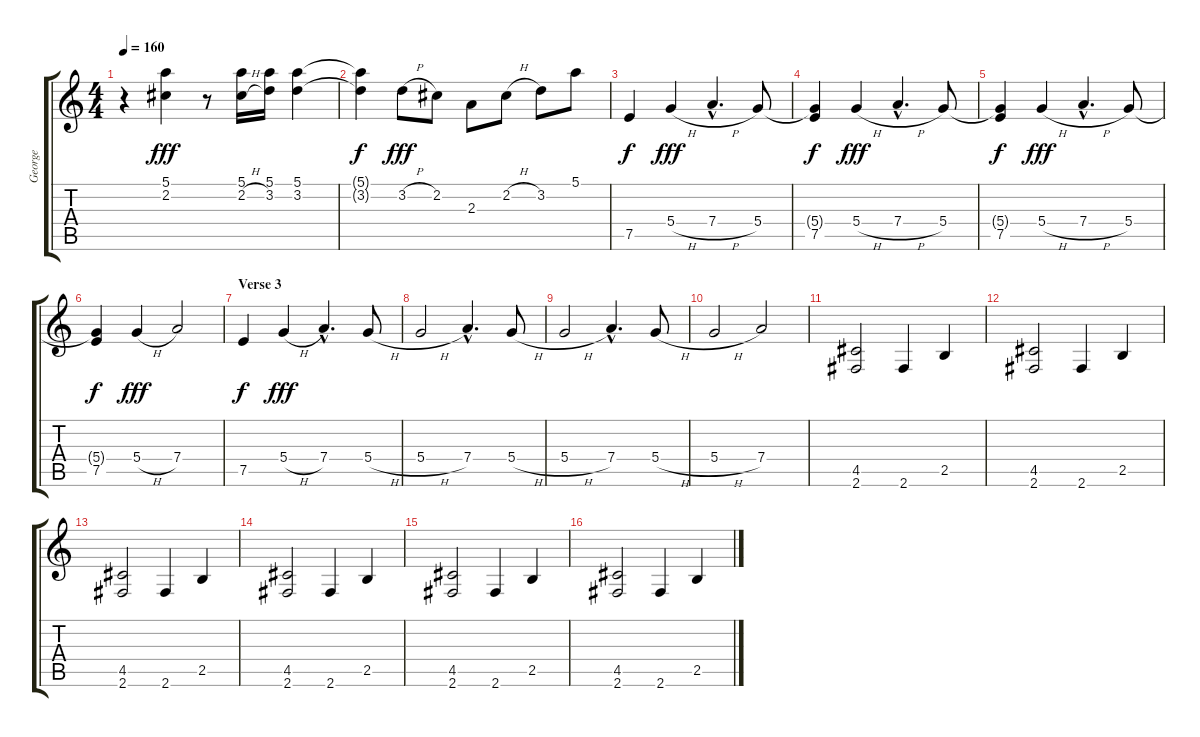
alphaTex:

\track ("George" "George") {instrument electricguitarjazz}
\staff {score tabs}
\tuning (E4 B3 G3 D3 A2 E2) {hide}
\ts (4 4)
\tempo 160
\clef g2
\ks c
r.4{dy fff} (5.1 2.2).4 r.8 (5.1 2.2{h}).16 (5.1 3.2).16 (5.1 3.2).4 |
(5.1{t} 3.2{t}).4{dy f} 3.2{h}.8{dy fff} 2.2.8 2.3.8 2.2{h}.8 3.2.8 5.1.8 |
7.5.4{dy f volume 12} 5.4{h}.4{dy fff} 7.4{h hac}.4{d} 5.4.8 |
(5.4{t} 7.5).4{dy f} 5.4{h}.4{dy fff} 7.4{h hac}.4{d} 5.4.8 |
(5.4{t} 7.5).4{dy f} 5.4{h}.4{dy fff} 7.4{h hac}.4{d} 5.4.8 |
(5.4{t} 7.5).4{dy f} 5.4{h}.4{dy fff} 7.4.2 |
\section ("" "Verse 3")
7.5.4{dy f} 5.4{h}.4{dy fff} 7.4{hac}.4{d} 5.4{h}.8 |
5.4{h}.2 7.4{hac}.4{d} 5.4{h}.8 |
5.4{h}.2 7.4{hac}.4{d} 5.4{h}.8 |
5.4{h}.2 7.4.2 |
(4.5 2.6).2 2.6.4 2.5.4 |
(4.5 2.6).2 2.6.4 2.5.4 |
(4.5 2.6).2 2.6.4 2.5.4 |
(4.5 2.6).2 2.6.4 2.5.4 |
(4.5 2.6).2 2.6.4 2.5.4 |
(4.5 2.6).2 2.6.4 2.5.4
